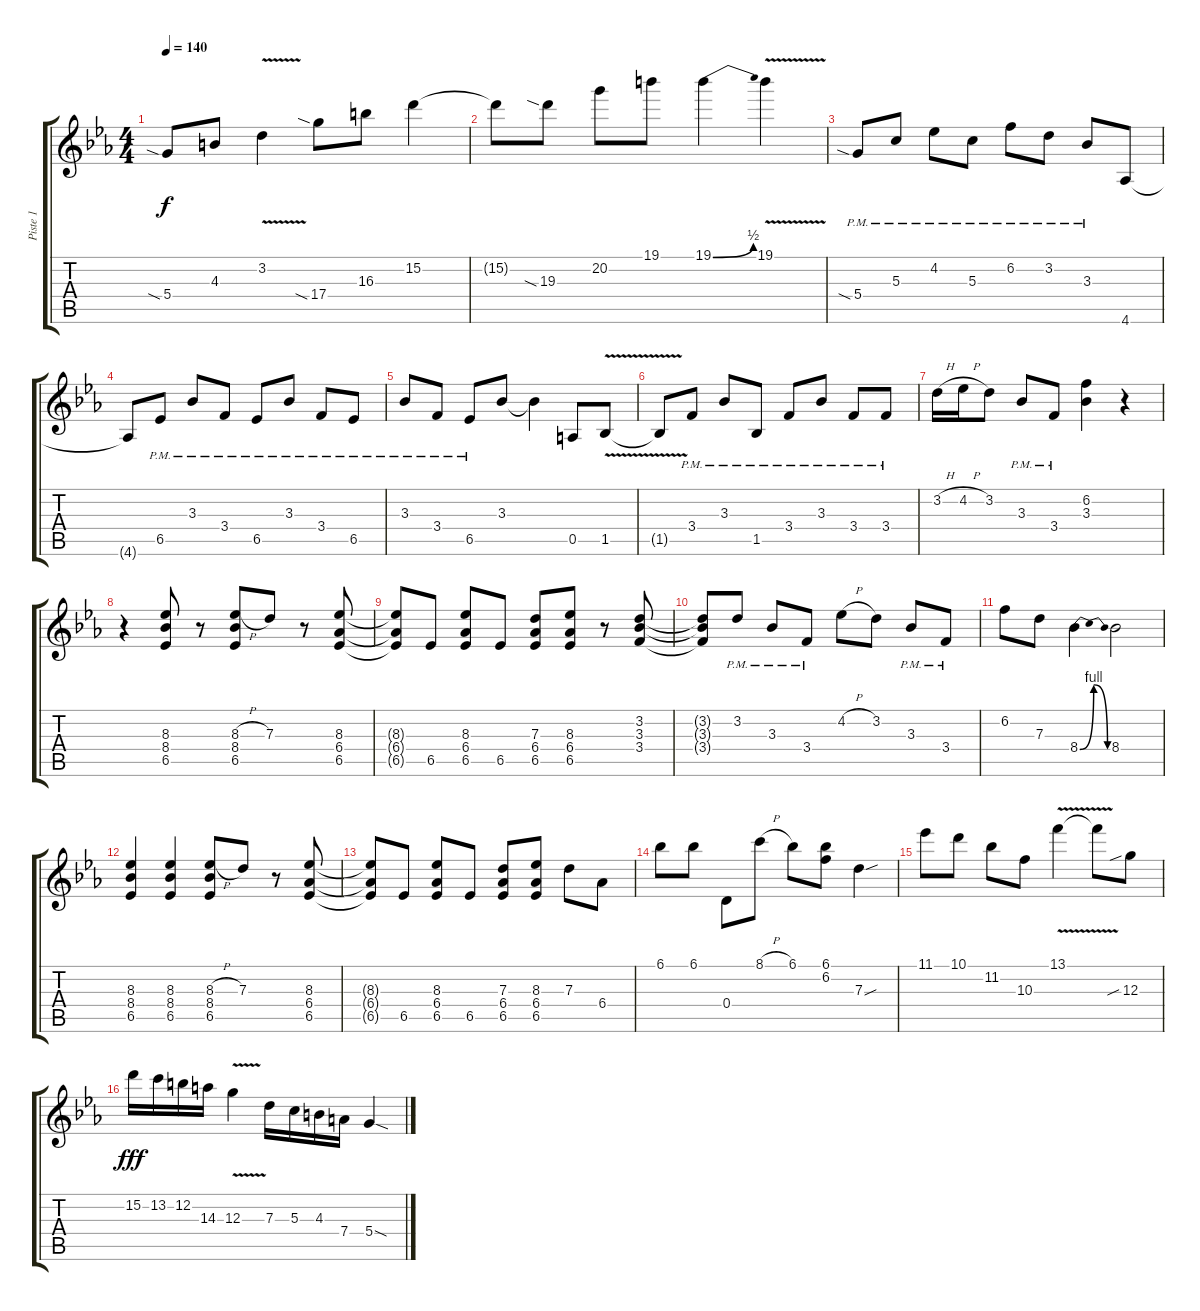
\track ("Piste 1" "Piste 1") {instrument overdrivenguitar}
\staff {score tabs}
\tuning (E4 B3 G3 D3 A2 E2) {hide}
\ts (4 4)
\tempo 140
\clef g2
\ks eb
5.4{sia}.8{dy f} 4.3.8 3.2{v}.4 17.4{sia}.8 16.3.8 15.2.4 |
15.2{t}.8 19.3{sia}.8 20.2.8 19.1.8 19.1{be (bend 0 0 60 2)}.4 19.1{v}.4 |
5.4{sia pm}.8 5.3{pm}.8 4.2{pm}.8 5.3{pm}.8 6.2{pm}.8 3.2{pm}.8 3.3{pm}.8 4.6.8 |
4.6{t}.8 6.5{pm}.8 3.3{pm}.8 3.4{pm}.8 6.5{pm}.8 3.3{pm}.8 3.4{pm}.8 6.5{pm}.8 |
3.3{pm}.8 3.4{pm}.8 6.5{pm}.8 3.3.8 3.3{t}.4 0.5.8 1.5{v}.8 |
1.5{t}.8 3.4{pm}.8 3.3{pm}.8 1.5{pm}.8 3.4{pm}.8 3.3{pm}.8 3.4{pm}.8 3.4{pm}.8 |
3.2{h}.16 4.2{h}.16 3.2.8 3.3{pm}.8 3.4{pm}.8 (6.2 3.3).4 r.4 |
r.4 (8.3 8.4 6.5).8 r.8 (8.3{h} 8.4 6.5).8 7.3.8 r.8 (8.3 6.4 6.5).8 |
(8.3{t} 6.4{t} 6.5{t}).8 6.5.8 (8.3 6.4 6.5).8 6.5.8 (7.3 6.4 6.5).8 (8.3 6.4 6.5).8 r.8 (3.2 3.3 3.4).8 |
(3.2{t} 3.3{t} 3.4{t}).8 3.2{pm}.8 3.3{pm}.8 3.4{pm}.8 4.2{h}.8 3.2.8 3.3{pm}.8 3.4{pm}.8 |
6.2.8 7.3.8 8.4{be (bendrelease 0 0 10 4 20 4 60 0)}.4 8.4.2 |
(8.3 8.4 6.5).4 (8.3 8.4 6.5).4 (8.3{h} 8.4 6.5).8 7.3.8 r.8 (8.3 6.4 6.5).8 |
(8.3{t} 6.4{t} 6.5{t}).8 6.5.8 (8.3 6.4 6.5).8 6.5.8 (7.3 6.4 6.5).8 (8.3 6.4 6.5).8 7.3.8 6.4.8 |
6.1.8 6.1.8 0.4.8 8.1{h}.8 6.1.8 (6.1 6.2).8 7.3{sou}.4 |
11.1.8 10.1.8 11.2.8 10.3.8 13.1{v}.4 13.1{t}.8 12.3{sib}.8 |
15.2.16{dy fff} 13.2.16 12.2.16 14.3.16 12.3{v}.4 7.3.16 5.3.16 4.3.16 7.4.16 5.4{sod}.4
